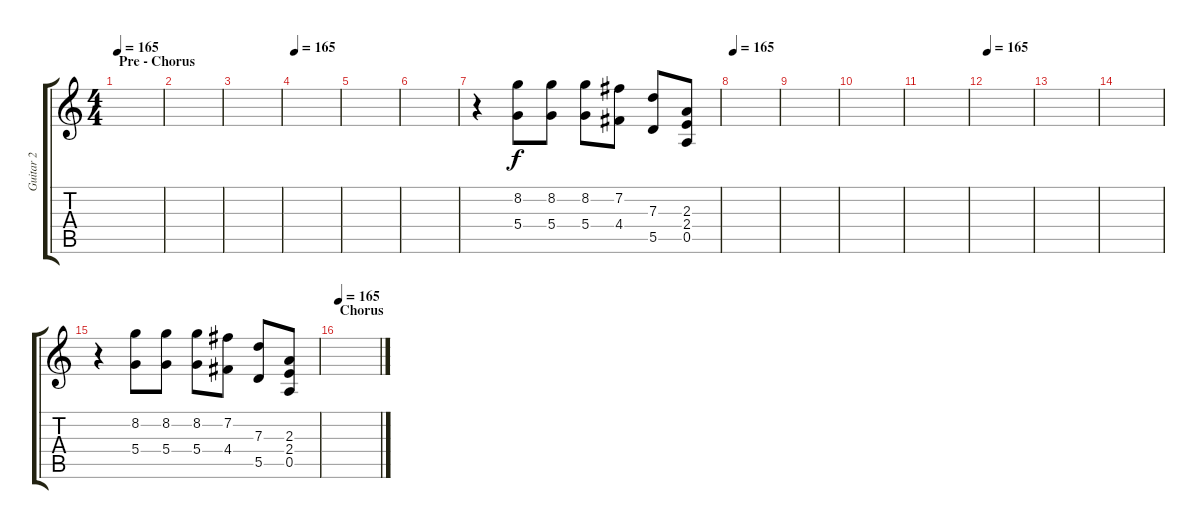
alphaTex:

\track ("Guitar 2" "Guitar 2") {instrument acousticguitarsteel}
\staff {score tabs}
\tuning (E4 B3 G3 D3 A2 D2) {hide}
\ts (4 4)
\section ("" "Pre - Chorus")
\tempo 165
\clef g2
\ks c
|
|
|
\tempo 165
|
|
|
r.4 (8.2 5.4).8 (8.2 5.4).8 (8.2 5.4).8 (7.2 4.4).8 (7.3 5.5).8 (2.3 2.4 0.5).8 |
\tempo 165
|
|
|
|
\tempo 165
|
|
|
r.4 (8.2 5.4).8 (8.2 5.4).8 (8.2 5.4).8 (7.2 4.4).8 (7.3 5.5).8 (2.3 2.4 0.5).8 |
\section ("" "Chorus")
\tempo 165
